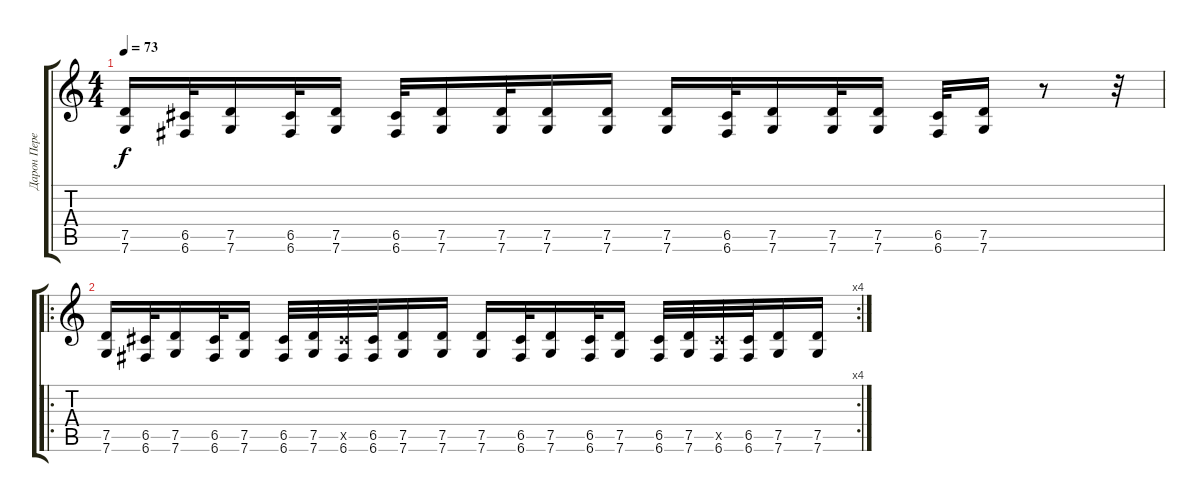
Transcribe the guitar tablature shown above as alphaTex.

\track ("Дарон Перегруз" "Дарон Пере") {instrument distortionguitar}
\staff {score tabs}
\tuning (D4 A3 F3 C3 G2 C2) {hide}
\ts (4 4)
\tempo 73
\clef g2
\ks c
(7.5 7.6).16{dy f volume 16} (6.5 6.6).32 (7.5 7.6).16 (6.5 6.6).32 (7.5 7.6).16 (6.5 6.6).32 (7.5 7.6).16 (7.5 7.6).32 (7.5 7.6).16 (7.5 7.6).16 (7.5 7.6).16 (6.5 6.6).32 (7.5 7.6).16 (7.5 7.6).32 (7.5 7.6).16 (6.5 6.6).32 (7.5 7.6).16 r.8 r.32 |
\ro
\rc 4
(7.5 7.6).16{volume 13} (6.5 6.6).32 (7.5 7.6).16 (6.5 6.6).32 (7.5 7.6).16 (6.5 6.6).32 (7.5 7.6).32 (6.5{x} 6.6).32 (6.5 6.6).32 (7.5 7.6).16 (7.5 7.6).16 (7.5 7.6).16 (6.5 6.6).32 (7.5 7.6).16 (6.5 6.6).32 (7.5 7.6).16 (6.5 6.6).32 (7.5 7.6).32 (6.5{x} 6.6).32 (6.5 6.6).32 (7.5 7.6).16 (7.5 7.6).16
